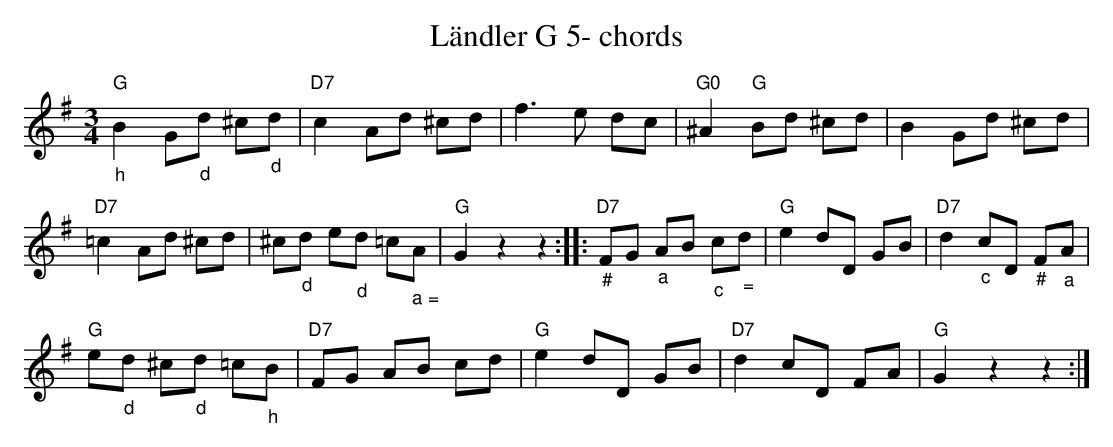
X:1
T:L\"andler G 5- chords
M:3/4
L:1/8
K:Gmaj%%MIDI gchordon
"G""_h"B2G"_d"d ^c"_d"d | "D7"c2Ad ^cd | f3e dc | "G0"^A2 "G"Bd ^cd | B2Gd ^cd |
"D7"=c2Ad ^cd | ^c"_d"d e"_d"d =c"_ a ="A | "G"G2z2z2 :: "D7""_#"FG "_a"AB "_c"c"_ ="d | "G"e2dD GB | "D7"d2"_c"cD "_#"F"_a"A |
"G"e"_d"d ^c"_d"d =c"_h"B | "D7"FG AB cd | "G"e2dD GB | "D7"d2cD FA | "G"G2z2z2 :|
